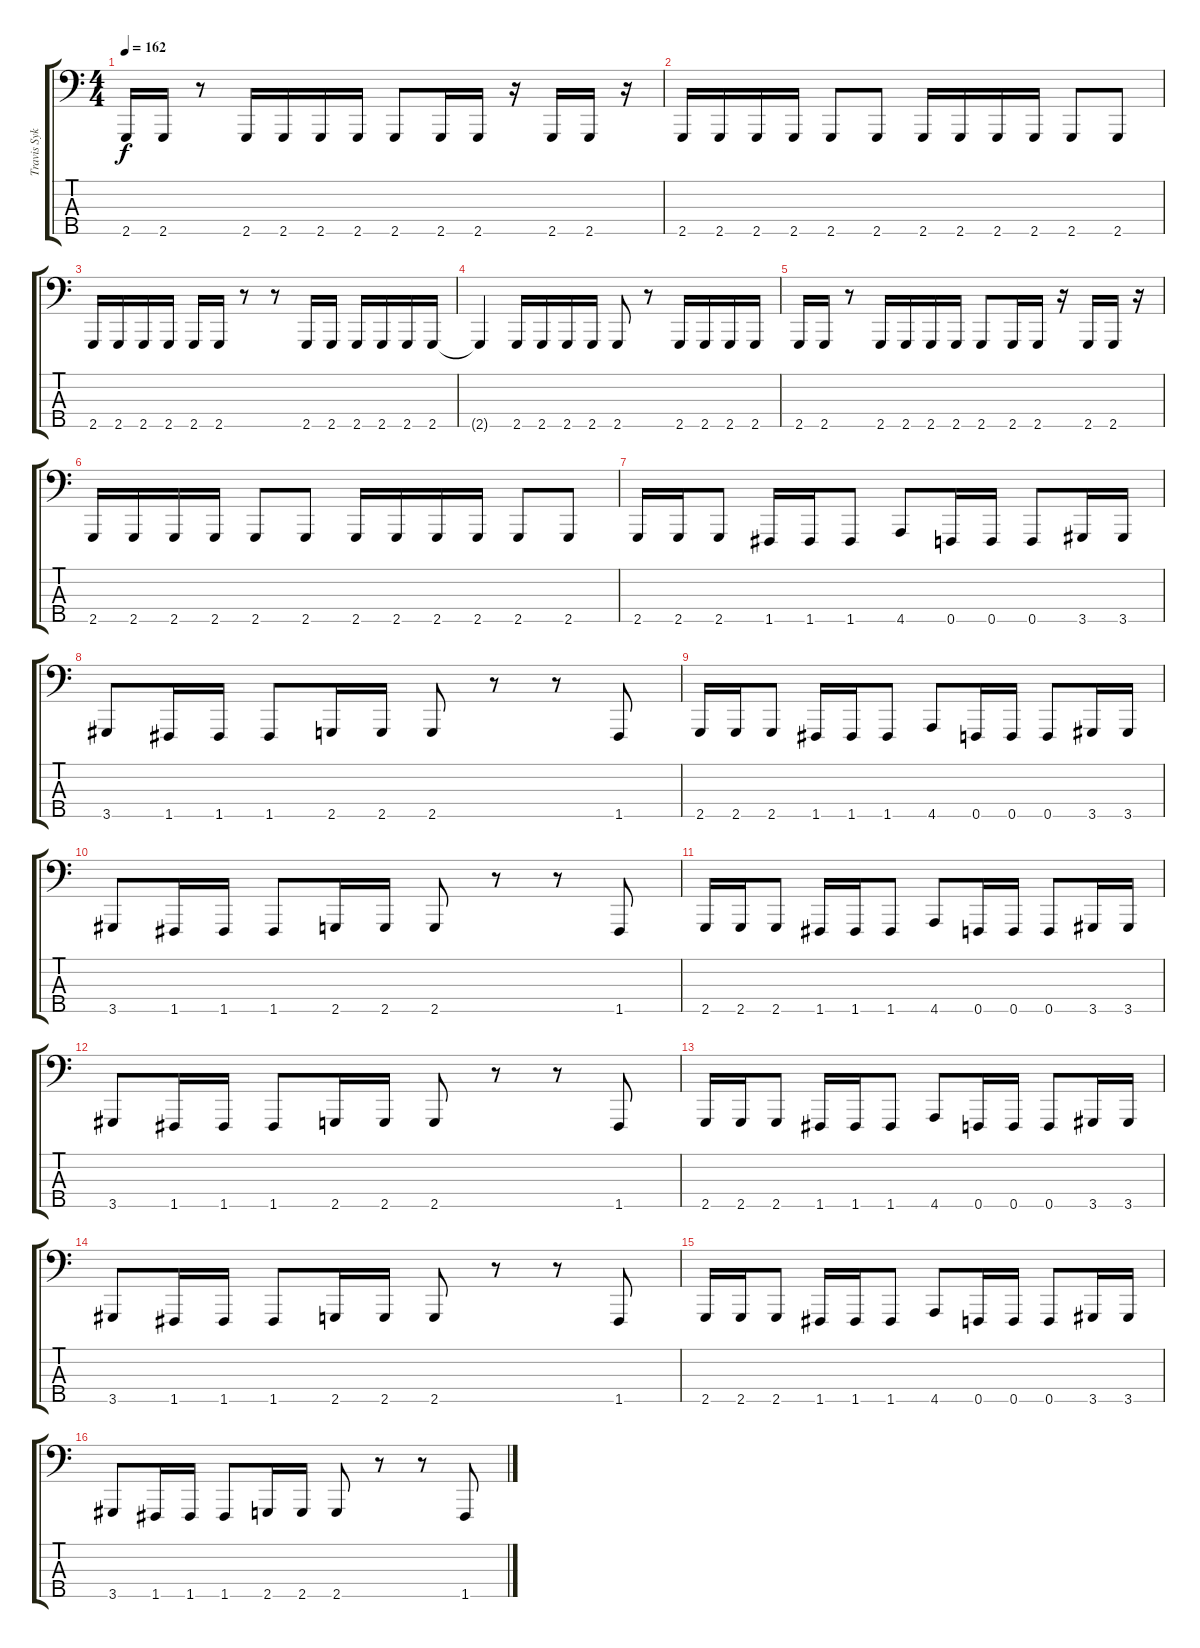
\track ("Travis Sykes" "Travis Syk") {instrument electricbasspick}
\staff {score tabs}
\tuning (G2 D2 G1 C1 F0) {hide}
\ts (4 4)
\tempo 162
\clef f4
\ks c
2.5.16{dy f} 2.5.16 r.8 2.5.16 2.5.16 2.5.16 2.5.16 2.5.8 2.5.16 2.5.16 r.16 2.5.16 2.5.16 r.16 |
2.5.16 2.5.16 2.5.16 2.5.16 2.5.8 2.5.8 2.5.16 2.5.16 2.5.16 2.5.16 2.5.8 2.5.8 |
2.5.16 2.5.16 2.5.16 2.5.16 2.5.16 2.5.16 r.8 r.8 2.5.16 2.5.16 2.5.16 2.5.16 2.5.16 2.5.16 |
2.5{t}.4 2.5.16 2.5.16 2.5.16 2.5.16 2.5.8 r.8 2.5.16 2.5.16 2.5.16 2.5.16 |
2.5.16 2.5.16 r.8 2.5.16 2.5.16 2.5.16 2.5.16 2.5.8 2.5.16 2.5.16 r.16 2.5.16 2.5.16 r.16 |
2.5.16 2.5.16 2.5.16 2.5.16 2.5.8 2.5.8 2.5.16 2.5.16 2.5.16 2.5.16 2.5.8 2.5.8 |
2.5.16 2.5.16 2.5.8 1.5.16 1.5.16 1.5.8 4.5.8 0.5.16 0.5.16 0.5.8 3.5.16 3.5.16 |
3.5.8 1.5.16 1.5.16 1.5.8 2.5.16 2.5.16 2.5.8 r.8 r.8 1.5.8 |
2.5.16 2.5.16 2.5.8 1.5.16 1.5.16 1.5.8 4.5.8 0.5.16 0.5.16 0.5.8 3.5.16 3.5.16 |
3.5.8 1.5.16 1.5.16 1.5.8 2.5.16 2.5.16 2.5.8 r.8 r.8 1.5.8 |
2.5.16 2.5.16 2.5.8 1.5.16 1.5.16 1.5.8 4.5.8 0.5.16 0.5.16 0.5.8 3.5.16 3.5.16 |
3.5.8 1.5.16 1.5.16 1.5.8 2.5.16 2.5.16 2.5.8 r.8 r.8 1.5.8 |
2.5.16 2.5.16 2.5.8 1.5.16 1.5.16 1.5.8 4.5.8 0.5.16 0.5.16 0.5.8 3.5.16 3.5.16 |
3.5.8 1.5.16 1.5.16 1.5.8 2.5.16 2.5.16 2.5.8 r.8 r.8 1.5.8 |
2.5.16 2.5.16 2.5.8 1.5.16 1.5.16 1.5.8 4.5.8 0.5.16 0.5.16 0.5.8 3.5.16 3.5.16 |
3.5.8 1.5.16 1.5.16 1.5.8 2.5.16 2.5.16 2.5.8 r.8 r.8 1.5.8
